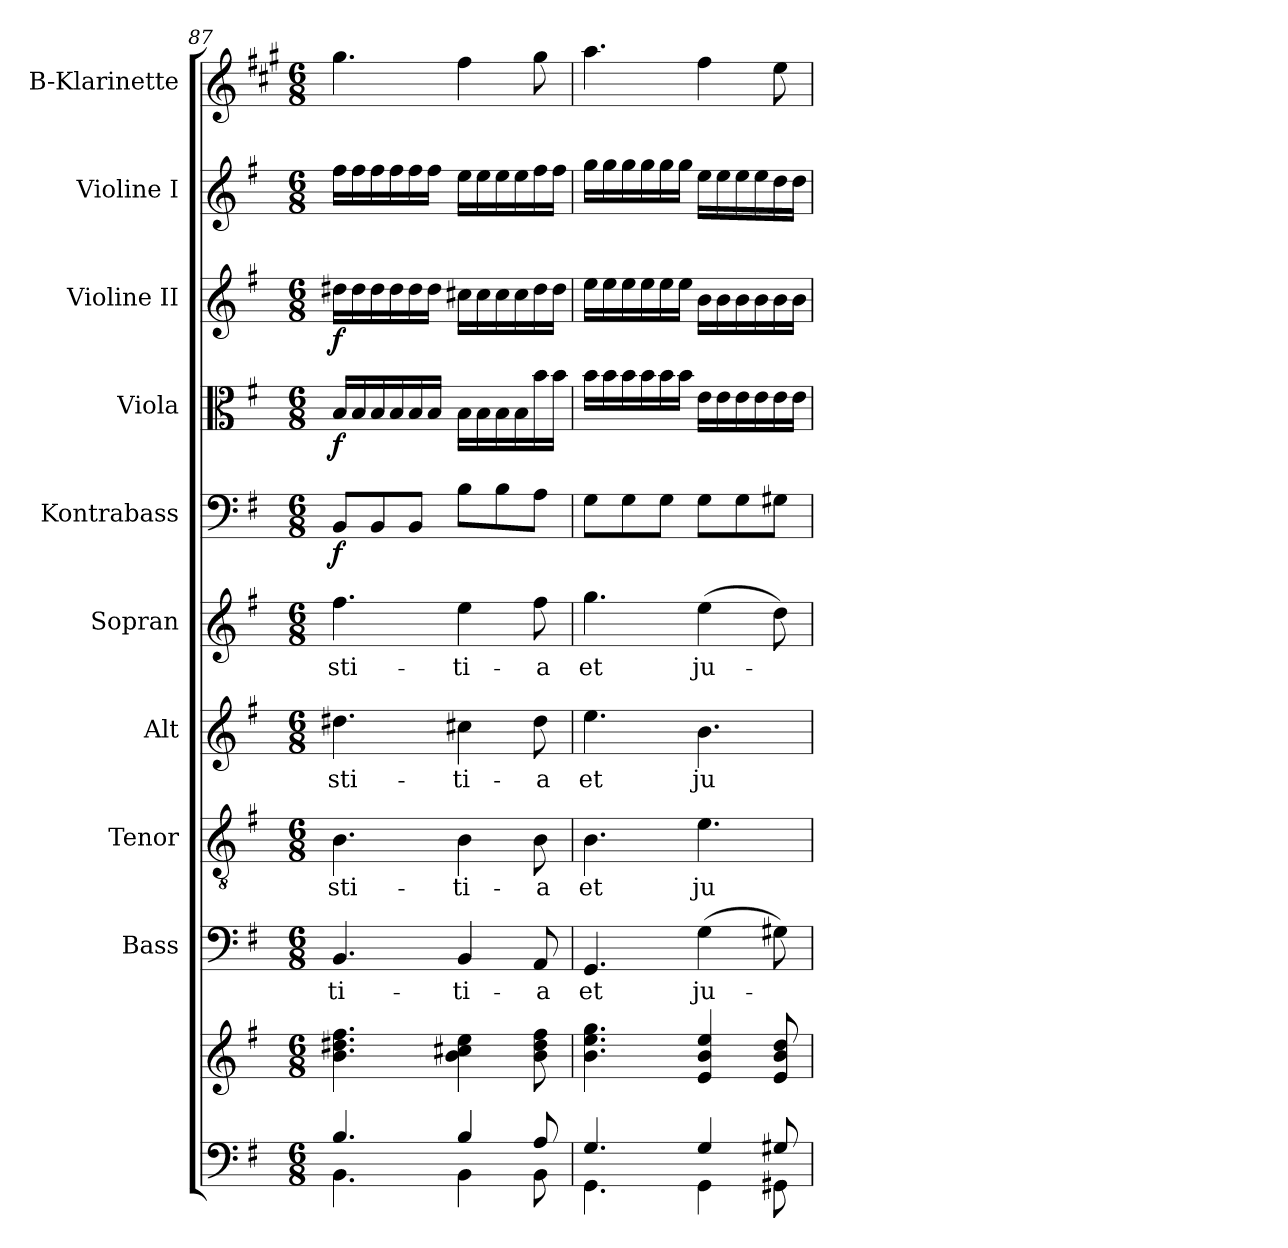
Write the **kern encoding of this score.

**kern	**kern	**kern	**text	**kern	**text	**kern	**text	**kern	**text	**kern	**dynam	**kern	**dynam	**kern	**dynam	**kern	**kern
*part10	*part10	*part9	*part9	*part8	*part8	*part7	*part7	*part6	*part6	*part5	*part5	*part4	*part4	*part3	*part3	*part2	*part1
*staff11	*staff10	*staff9	*staff9	*staff8	*staff8	*staff7	*staff7	*staff6	*staff6	*staff5	*staff5	*staff4	*staff4	*staff3	*staff3	*staff2	*staff1
*	*	*I"Bass	*	*I"Tenor	*	*I"Alt	*	*I"Sopran	*	*I"Kontrabass	*	*I"Viola	*	*I"Violine II	*	*I"Violine I	*I"B-Klarinette
*	*	*I'B.	*	*I'T.	*	*I'A.	*	*I'S.	*	*I'Kb.	*	*I'Vla.	*	*I'Vl. II	*	*I'Vl. I	*I'B Kl.
*clefF4	*clefG2	*clefF4	*	*clefGv2	*	*clefG2	*	*clefG2	*	*clefF4	*	*clefC3	*	*clefG2	*	*clefG2	*clefG2
*	*	*	*	*	*	*	*	*	*	*ITrd7c12	*	*	*	*	*	*	*ITrd1c2
*k[f#]	*k[f#]	*k[f#]	*	*k[f#]	*	*k[f#]	*	*k[f#]	*	*k[f#]	*	*k[f#]	*	*k[f#]	*	*k[f#]	*k[f#]
*G:	*G:	*G:	*	*G:	*	*G:	*	*G:	*	*G:	*	*G:	*	*G:	*	*G:	*G:
*M6/8	*M6/8	*M6/8	*	*M6/8	*	*M6/8	*	*M6/8	*	*M6/8	*	*M6/8	*	*M6/8	*	*M6/8	*M6/8
=87	=87	=87	=87	=87	=87	=87	=87	=87	=87	=87	=87	=87	=87	=87	=87	=87	=87
*^	*	*	*	*	*	*	*	*	*	*	*	*	*	*	*	*	*
!	!	!	!	!LO:LY:b	!	!LO:LY:b	!	!LO:LY:b	!	!LO:LY:b	!	!LO:DY:b	!	!LO:DY:b	!	!LO:DY:b	!	!
4.B/	4.BB\	4.b\ 4.dd#X\ 4.ff#\	4.BB/	-ti-	4.B\	-sti-	4.dd#X\	-sti-	4.ff#\	-sti-	8BBB/L	f	16B/LL	f	16dd#X\LL	f	16ff#\LL	4.ff#\
.	.	.	.	.	.	.	.	.	.	.	.	.	16B/	.	16dd#\	.	16ff#\	.
.	.	.	.	.	.	.	.	.	.	.	8BBB/	.	16B/	.	16dd#\	.	16ff#\	.
.	.	.	.	.	.	.	.	.	.	.	.	.	16B/	.	16dd#\	.	16ff#\	.
.	.	.	.	.	.	.	.	.	.	.	8BBB/J	.	16B/	.	16dd#\	.	16ff#\	.
.	.	.	.	.	.	.	.	.	.	.	.	.	16B/JJ	.	16dd#\JJ	.	16ff#\JJ	.
!	!	!	!	!LO:LY:b	!	!LO:LY:b	!	!LO:LY:b	!	!LO:LY:b	!	!	!	!	!	!	!	!
4B/	4BB\	4b\ 4cc#X\ 4ee\	4BB/	-ti-	4B\	-ti-	4cc#X\	-ti-	4ee\	-ti-	8BB\L	.	16B\LL	.	16cc#X\LL	.	16ee\LL	4ee\
.	.	.	.	.	.	.	.	.	.	.	.	.	16B\	.	16cc#\	.	16ee\	.
.	.	.	.	.	.	.	.	.	.	.	8BB\	.	16B\	.	16cc#\	.	16ee\	.
.	.	.	.	.	.	.	.	.	.	.	.	.	16B\	.	16cc#\	.	16ee\	.
!	!	!	!	!LO:LY:b	!	!LO:LY:b	!	!LO:LY:b	!	!LO:LY:b	!	!	!	!	!	!	!	!
8A/	8BB\	8b\ 8dd#\ 8ff#\	8AA/	-a	8B\	-a	8dd#\	-a	8ff#\	-a	8AA\J	.	16b\	.	16dd#\	.	16ff#\	8ff#\
.	.	.	.	.	.	.	.	.	.	.	.	.	16b\JJ	.	16dd#\JJ	.	16ff#\JJ	.
!!LO:PB:g=z
=88	=88	=88	=88	=88	=88	=88	=88	=88	=88	=88	=88	=88	=88	=88	=88	=88	=88	=88
!	!	!	!	!LO:LY:b	!	!LO:LY:b	!	!LO:LY:b	!	!LO:LY:b	!	!	!	!	!	!	!	!
4.G/	4.GG\	4.b\ 4.ee\ 4.gg\	4.GG/	et	4.B\	et	4.ee\	et	4.gg\	et	8GG\L	.	16b\LL	.	16ee\LL	.	16gg\LL	4.gg\
.	.	.	.	.	.	.	.	.	.	.	.	.	16b\	.	16ee\	.	16gg\	.
.	.	.	.	.	.	.	.	.	.	.	8GG\	.	16b\	.	16ee\	.	16gg\	.
.	.	.	.	.	.	.	.	.	.	.	.	.	16b\	.	16ee\	.	16gg\	.
.	.	.	.	.	.	.	.	.	.	.	8GG\J	.	16b\	.	16ee\	.	16gg\	.
.	.	.	.	.	.	.	.	.	.	.	.	.	16b\JJ	.	16ee\JJ	.	16gg\JJ	.
!	!	!	!	!LO:LY:b	!	!LO:LY:b	!	!LO:LY:b	!	!LO:LY:b	!	!	!	!	!	!	!	!
4G/	4GG\	4e/ 4b/ 4ee/	(>4G\	ju-	4.e\	ju-	4.b\	ju-	(>4ee\	ju-	8GG\L	.	16e\LL	.	16b\LL	.	16ee\LL	4ee\
.	.	.	.	.	.	.	.	.	.	.	.	.	16e\	.	16b\	.	16ee\	.
.	.	.	.	.	.	.	.	.	.	.	8GG\	.	16e\	.	16b\	.	16ee\	.
.	.	.	.	.	.	.	.	.	.	.	.	.	16e\	.	16b\	.	16ee\	.
8G#X/	8GG#X\	8e/ 8b/ 8dd/	8G#X\)	.	.	.	.	.	8dd\)	.	8GG#X\J	.	16e\	.	16b\	.	16dd\	8dd\
.	.	.	.	.	.	.	.	.	.	.	.	.	16e\JJ	.	16b\JJ	.	16dd\JJ	.
*v	*v	*	*	*	*	*	*	*	*	*	*	*	*	*	*	*	*	*
=	=	=	=	=	=	=	=	=	=	=	=	=	=	=	=	=	=
*-	*-	*-	*-	*-	*-	*-	*-	*-	*-	*-	*-	*-	*-	*-	*-	*-	*-
